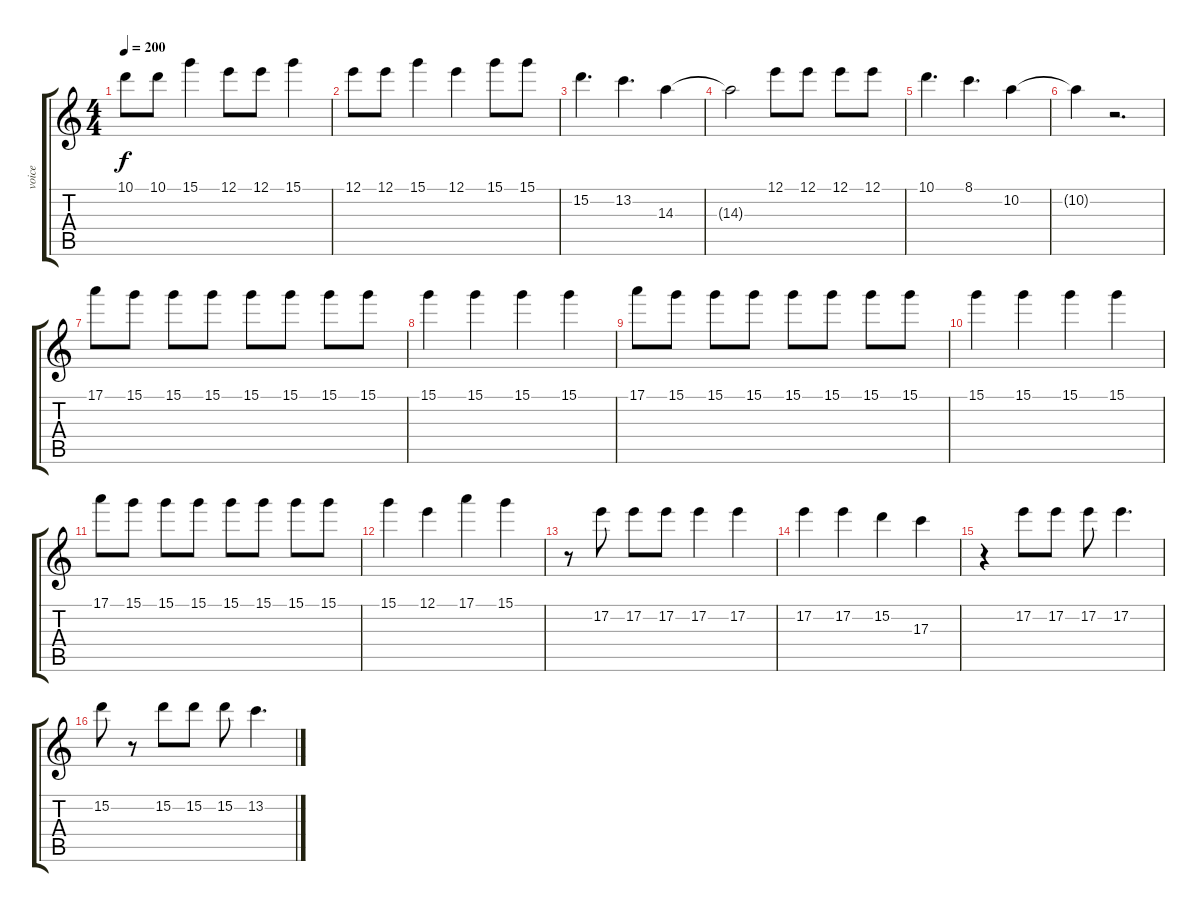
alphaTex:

\track ("voice" "voice") {instrument overdrivenguitar}
\staff {score tabs}
\tuning (E4 B3 G3 D3 A2 E2) {hide}
\ts (4 4)
\tempo 200
\clef g2
\ks c
10.1.8{dy f} 10.1.8 15.1.4 12.1.8 12.1.8 15.1.4 |
12.1.8 12.1.8 15.1.4 12.1.4 15.1.8 15.1.8 |
15.2.4{d} 13.2.4{d} 14.3.4 |
14.3{t}.2 12.1.8 12.1.8 12.1.8 12.1.8 |
10.1.4{d} 8.1.4{d} 10.2.4 |
10.2{t}.4 r.2{d} |
17.1.8 15.1.8 15.1.8 15.1.8 15.1.8 15.1.8 15.1.8 15.1.8 |
15.1.4 15.1.4 15.1.4 15.1.4 |
17.1.8 15.1.8 15.1.8 15.1.8 15.1.8 15.1.8 15.1.8 15.1.8 |
15.1.4 15.1.4 15.1.4 15.1.4 |
17.1.8 15.1.8 15.1.8 15.1.8 15.1.8 15.1.8 15.1.8 15.1.8 |
15.1.4 12.1.4 17.1.4 15.1.4 |
r.8 17.2.8 17.2.8 17.2.8 17.2.4 17.2.4 |
17.2.4 17.2.4 15.2.4 17.3.4 |
r.4 17.2.8 17.2.8 17.2.8 17.2.4{d} |
15.2.8 r.8 15.2.8 15.2.8 15.2.8 13.2.4{d}
